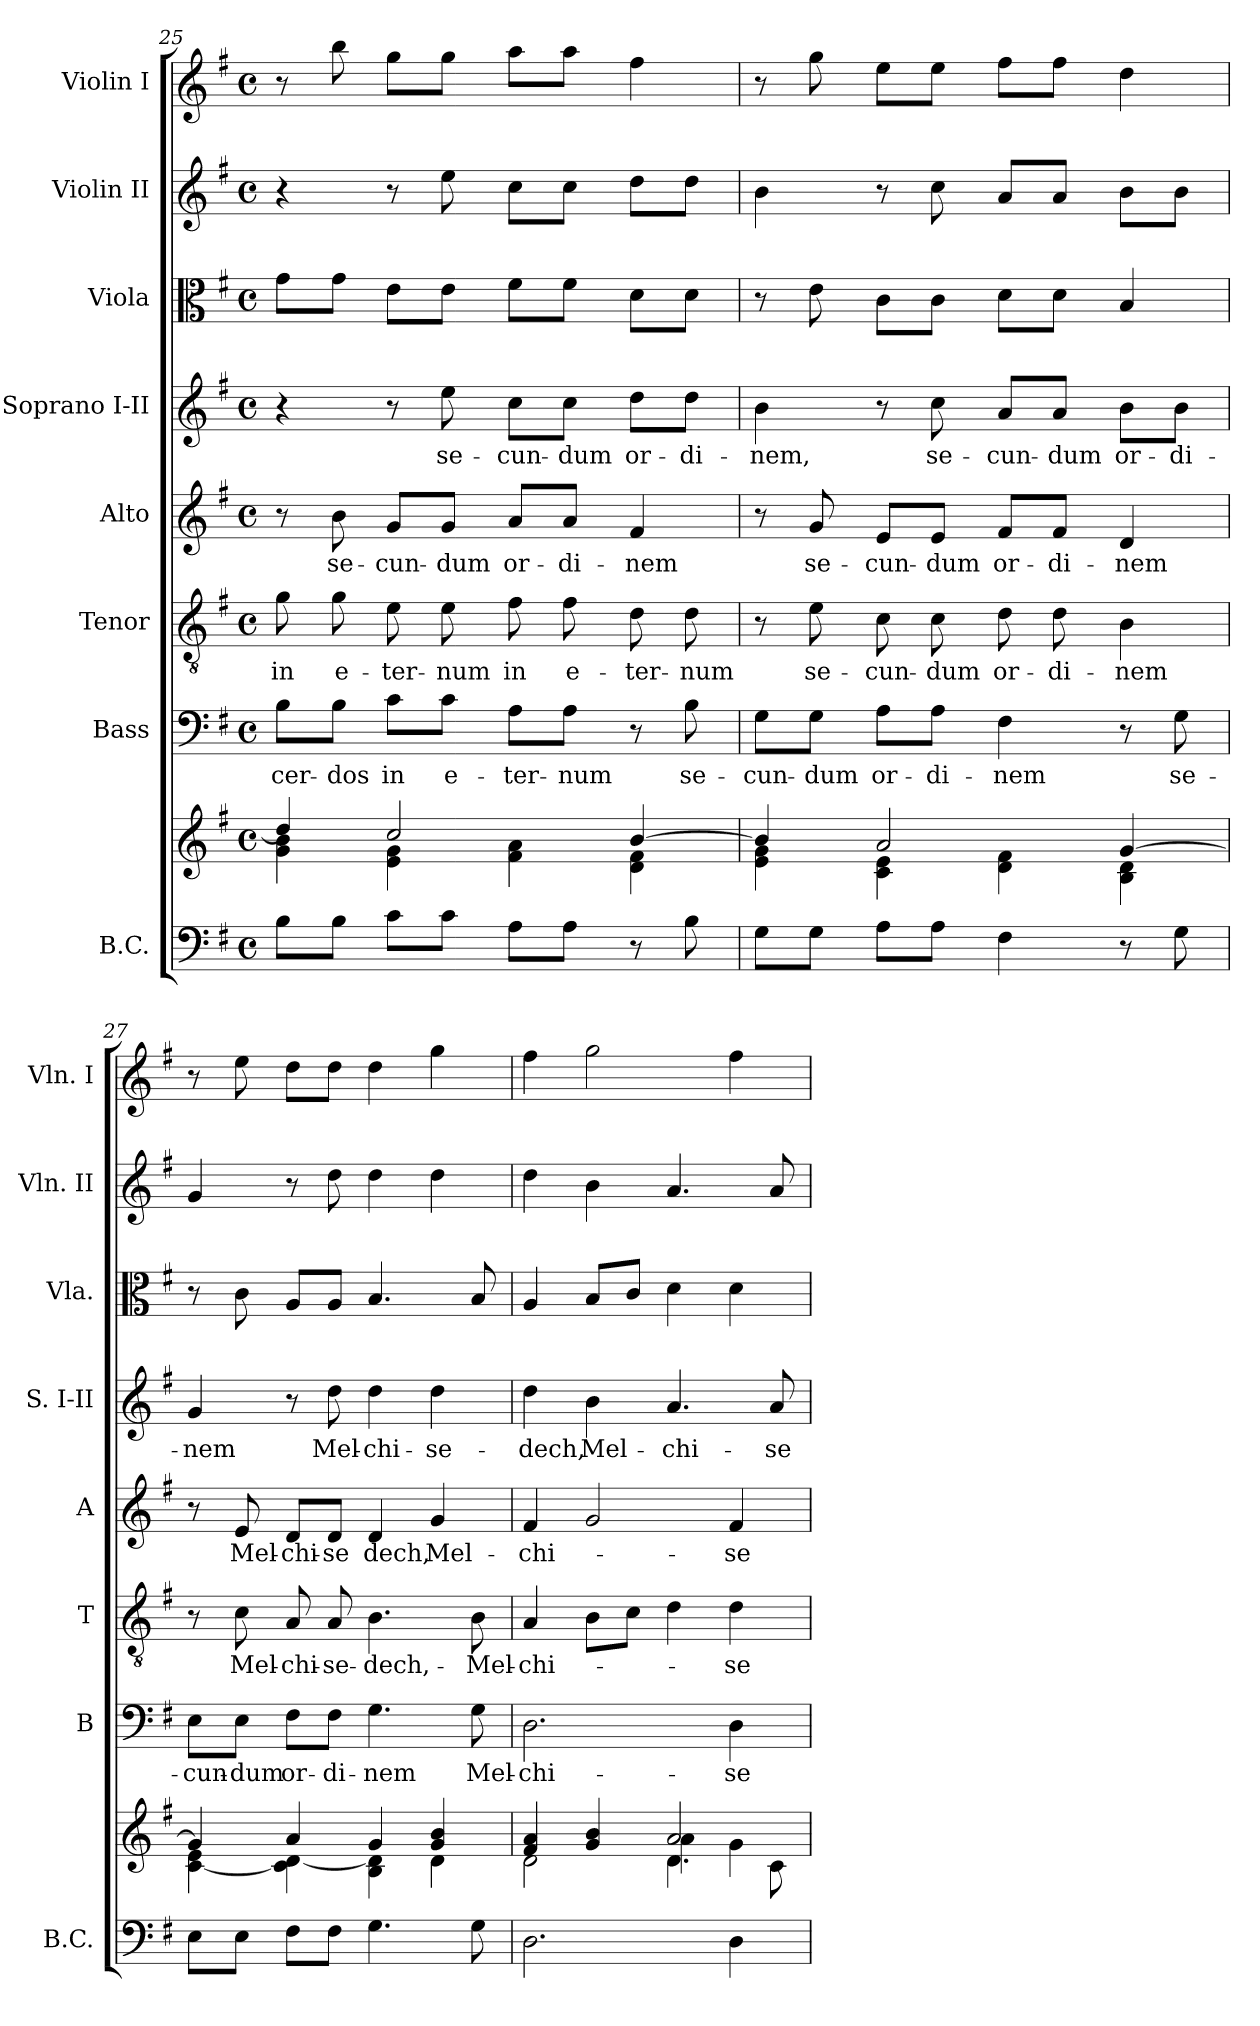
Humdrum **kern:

**kern	**kern	**kern	**text	**kern	**text	**kern	**text	**kern	**text	**kern	**kern	**kern
*part8	*part8	*part7	*part7	*part6	*part6	*part5	*part5	*part4	*part4	*part3	*part2	*part1
*staff9	*staff8	*staff7	*staff7	*staff6	*staff6	*staff5	*staff5	*staff4	*staff4	*staff3	*staff2	*staff1
*I"B.C.	*	*I"Bass	*	*I"Tenor	*	*I"Alto	*	*I"Soprano I-II	*	*I"Viola	*I"Violin II	*I"Violin I
*I'B.C.	*	*I'B	*	*I'T	*	*I'A	*	*I'S. I-II	*	*I'Vla.	*I'Vln. II	*I'Vln. I
!!LO:PB:g=z
*clefF4	*clefG2	*clefF4	*	*clefGv2	*	*clefG2	*	*clefG2	*	*clefC3	*clefG2	*clefG2
*k[f#]	*k[f#]	*k[f#]	*	*k[f#]	*	*k[f#]	*	*k[f#]	*	*k[f#]	*k[f#]	*k[f#]
*e:	*e:	*e:	*	*e:	*	*e:	*	*e:	*	*e:	*e:	*e:
*M4/4	*M4/4	*M4/4	*	*M4/4	*	*M4/4	*	*M4/4	*	*M4/4	*M4/4	*M4/4
*met(c)	*met(c)	*met(c)	*	*met(c)	*	*met(c)	*	*met(c)	*	*met(c)	*met(c)	*met(c)
=25	=25	=25	=25	=25	=25	=25	=25	=25	=25	=25	=25	=25
*	*^	*	*	*	*	*	*	*	*	*	*	*
!	!	!	!	!LO:LY:b	!	!LO:LY:b	!	!	!	!	!	!	!
8B\L	4dd/]	4g\ 4b\	8B\L	-cer-	8g\	in	8r	.	4r	.	8g\L	4r	8r
!	!	!	!	!LO:LY:b	!	!LO:LY:b	!	!LO:LY:b	!	!	!	!	!
8B\J	.	.	8B\J	-dos	8g\	e-	8b\	se-	.	.	8g\J	.	8bb\
!	!	!	!	!LO:LY:b	!	!LO:LY:b	!	!LO:LY:b	!	!	!	!	!
8c\L	2cc/	4e\ 4g\	8c\L	in	8e\	-ter-	8g/L	-cun-	8r	.	8e\L	8r	8gg\L
!	!	!	!	!LO:LY:b	!	!LO:LY:b	!	!LO:LY:b	!	!LO:LY:b	!	!	!
8c\J	.	.	8c\J	e-	8e\	-num	8g/J	-dum	8ee\	se-	8e\J	8ee\	8gg\J
!	!	!	!	!LO:LY:b	!	!LO:LY:b	!	!LO:LY:b	!	!LO:LY:b	!	!	!
8A\L	.	4f#\ 4a\	8A\L	-ter-	8f#\	in	8a/L	or-	8cc\L	-cun-	8f#\L	8cc\L	8aa\L
!	!	!	!	!LO:LY:b	!	!LO:LY:b	!	!LO:LY:b	!	!LO:LY:b	!	!	!
8A\J	.	.	8A\J	-num	8f#\	e-	8a/J	-di-	8cc\J	-dum	8f#\J	8cc\J	8aa\J
!	!	!	!	!	!	!LO:LY:b	!	!LO:LY:b	!	!LO:LY:b	!	!	!
8r	[>4b/	4d\ 4f#\	8r	.	8d\	-ter-	4f#/	-nem	8dd\L	or-	8d\L	8dd\L	4ff#\
!	!	!	!	!LO:LY:b	!	!LO:LY:b	!	!	!	!LO:LY:b	!	!	!
8B\	.	.	8B\	se-	8d\	-num	.	.	8dd\J	-di-	8d\J	8dd\J	.
=26	=26	=26	=26	=26	=26	=26	=26	=26	=26	=26	=26	=26	=26
!	!	!	!	!LO:LY:b	!	!	!	!	!	!LO:LY:b	!	!	!
8G\L	4b/]	4e\ 4g\	8G\L	-cun-	8r	.	8r	.	4b\	-nem,	8r	4b\	8r
!	!	!	!	!LO:LY:b	!	!LO:LY:b	!	!LO:LY:b	!	!	!	!	!
8G\J	.	.	8G\J	-dum	8e\	se-	8g/	se-	.	.	8e\	.	8gg\
!	!	!	!	!LO:LY:b	!	!LO:LY:b	!	!LO:LY:b	!	!	!	!	!
8A\L	2a/	4c\ 4e\	8A\L	or-	8c\	-cun-	8e/L	-cun-	8r	.	8c\L	8r	8ee\L
!	!	!	!	!LO:LY:b	!	!LO:LY:b	!	!LO:LY:b	!	!LO:LY:b	!	!	!
8A\J	.	.	8A\J	-di-	8c\	-dum	8e/J	-dum	8cc\	se-	8c\J	8cc\	8ee\J
!	!	!	!	!LO:LY:b	!	!LO:LY:b	!	!LO:LY:b	!	!LO:LY:b	!	!	!
4F#\	.	4d\ 4f#\	4F#\	-nem	8d\	or-	8f#/L	or-	8a/L	-cun-	8d\L	8a/L	8ff#\L
!	!	!	!	!	!	!LO:LY:b	!	!LO:LY:b	!	!LO:LY:b	!	!	!
.	.	.	.	.	8d\	-di-	8f#/J	-di-	8a/J	-dum	8d\J	8a/J	8ff#\J
!	!	!	!	!	!	!LO:LY:b	!	!LO:LY:b	!	!LO:LY:b	!	!	!
8r	[>4g/	4B\ 4d\	8r	.	4B\	-nem	4d/	-nem	8b\L	or-	4B/	8b\L	4dd\
!	!	!	!	!LO:LY:b	!	!	!	!	!	!LO:LY:b	!	!	!
8G\	.	.	8G\	se-	.	.	.	.	8b\J	-di-	.	8b\J	.
=27	=27	=27	=27	=27	=27	=27	=27	=27	=27	=27	=27	=27	=27
!	!	!	!	!LO:LY:b	!	!	!	!	!	!LO:LY:b	!	!	!
8E\L	4g/]	[<4c\ 4e\	8E\L	-cun-	8r	.	8r	.	4g/	-nem	8r	4g/	8r
!	!	!	!	!LO:LY:b	!	!LO:LY:b	!	!LO:LY:b	!	!	!	!	!
8E\J	.	.	8E\J	-dum	8c\	Mel-	8e/	Mel-	.	.	8c\	.	8ee\
!	!	!	!	!LO:LY:b	!	!LO:LY:b	!	!LO:LY:b	!	!	!	!	!
8F#\L	4a/	4c\] [<4d\	8F#\L	or-	8A/	-chi-	8d/L	-chi-	8r	.	8A/L	8r	8dd\L
!	!	!	!	!LO:LY:b	!	!LO:LY:b	!	!LO:LY:b	!	!LO:LY:b	!	!	!
8F#\J	.	.	8F#\J	-di-	8A/	-se-	8d/J	-se	8dd\	Mel-	8A/J	8dd\	8dd\J
!	!	!	!	!LO:LY:b	!	!LO:LY:b	!	!LO:LY:b	!	!LO:LY:b	!	!	!
4.G\	4g/	4B\ 4d\]	4.G\	-nem	4.B\	-dech,-	4d/	dech,	4dd\	-chi-	4.B/	4dd\	4dd\
!	!	!	!	!	!	!	!	!LO:LY:b	!	!LO:LY:b	!	!	!
.	4g/ 4b/	4d\	.	.	.	.	4g/	Mel-	4dd\	-se-	.	4dd\	4gg\
!	!	!	!	!LO:LY:b	!	!LO:LY:b	!	!	!	!	!	!	!
8G\	.	.	8G\	Mel-	8B\	-Mel-	.	.	.	.	8B/	.	.
!!LO:PB:g=z
=28	=28	=28	=28	=28	=28	=28	=28	=28	=28	=28	=28	=28	=28
*	*	*^	*	*	*	*	*	*	*	*	*	*	*
!	!	!	!	!	!LO:LY:b	!	!LO:LY:b	!	!LO:LY:b	!	!LO:LY:b	!	!	!
2.D\	4f#/ 4a/	2d\	2ryy	2.D\	-chi-	4A/	-chi-	4f#/	-chi-	4dd\	-dech,	4A/	4dd\	4ff#\
!	!	!	!	!	!	!	!	!	!	!	!LO:LY:b	!	!	!
.	4g/ 4b/	.	.	.	.	8B\L	.	2g/	.	4b\	Mel-	8B/L	4b\	2gg\
.	.	.	.	.	.	8c\J	.	.	.	.	.	8c/J	.	.
!	!	!	!	!	!	!	!	!	!	!	!LO:LY:b	!	!	!
.	2a/	4.d\	4a\	.	.	4d\	.	.	.	4.a/	-chi-	4d\	4.a/	.
!	!	!	!	!	!LO:LY:b	!	!LO:LY:b	!	!LO:LY:b	!	!	!	!	!
4D\	.	.	4g\	4D\	-se-	4d\	-se-	4f#/	-se-	.	.	4d\	.	4ff#\
!	!	!	!	!	!	!	!	!	!	!	!LO:LY:b	!	!	!
.	.	8c\	.	.	.	.	.	.	.	8a/	-se-	.	8a/	.
*	*v	*v	*v	*	*	*	*	*	*	*	*	*	*	*
=	=	=	=	=	=	=	=	=	=	=	=	=
*-	*-	*-	*-	*-	*-	*-	*-	*-	*-	*-	*-	*-
